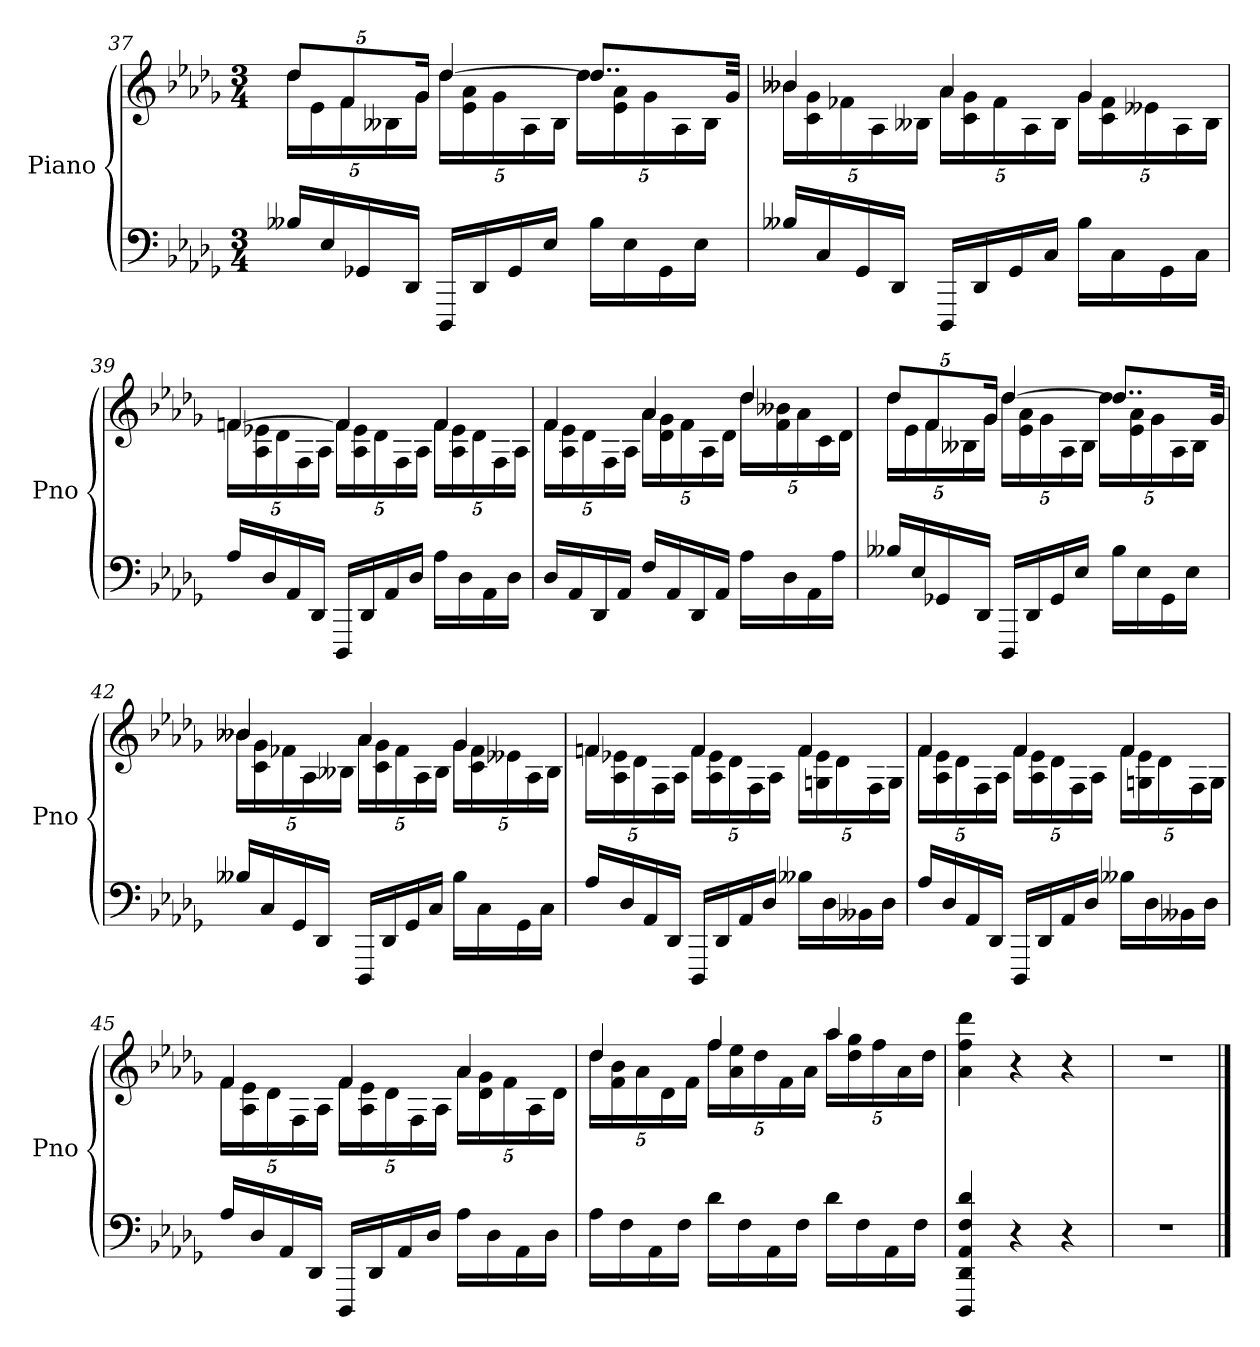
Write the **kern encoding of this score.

**kern	**kern
*part1	*part1
*staff2	*staff1
*I"Piano	*
*I'Pno	*
*clefF4	*clefG2
*k[b-e-a-d-g-]	*k[b-e-a-d-g-]
*M3/4	*M3/4
=37	=37
*	*^
16B--XLL	10dd-L	20dd-LL
.	.	20e-
16E-	.	.
.	10f	20f
16GG-X	.	.
.	.	20B--X
16DD-JJ	.	.
.	20g-Jk	20g-JJ
16DDD-LL	[4dd-	20dd-LL
.	.	20e- 20a-
16DD-	.	.
.	.	20g-
16GG-	.	.
.	.	20A-
16E-JJ	.	.
.	.	20B--JJ
16B--LL	8..dd-L]	20dd-LL
.	.	20e- 20a-
16E-	.	.
.	.	20g-
16GG-	.	.
.	.	20A-
16E-JJ	.	.
.	.	20B--JJ
.	32g-Jkk	.
=38	=38	=38
16B--XLL	4b--X	20b--XLL
.	.	20c 20g-
16C	.	.
.	.	20f-X
16GG-	.	.
.	.	20A-
16DD-JJ	.	.
.	.	20B--XJJ
16DDD-LL	4a-	20a-LL
.	.	20c 20g-
16DD-	.	.
.	.	20f-
16GG-	.	.
.	.	20A-
16CJJ	.	.
.	.	20B--JJ
16B--LL	4g-	20g-LL
.	.	20c 20f-
16C	.	.
.	.	20e--X
16GG-	.	.
.	.	20A-
16CJJ	.	.
.	.	20B--JJ
=39	=39	=39
16A-LL	[4f	20fnLL
.	.	20A- 20e-X
16D-	.	.
.	.	20d-
16AA-	.	.
.	.	20F
16DD-JJ	.	.
.	.	20A-JJ
16DDD-LL	4f]	20fLL
.	.	20A- 20e-
16DD-	.	.
.	.	20d-
16AA-	.	.
.	.	20F
16D-JJ	.	.
.	.	20A-JJ
16A-LL	4f	20fLL
.	.	20A- 20e-
16D-	.	.
.	.	20d-
16AA-	.	.
.	.	20F
16D-JJ	.	.
.	.	20A-JJ
=40	=40	=40
16D-LL	4f	20fLL
.	.	20A- 20e-
16AA-	.	.
.	.	20d-
16DD-	.	.
.	.	20F
16AA-JJ	.	.
.	.	20A-JJ
16FLL	4a-	20a-LL
.	.	20d- 20g-
16AA-	.	.
.	.	20f
16DD-	.	.
.	.	20A-
16AA-JJ	.	.
.	.	20d-JJ
16A-LL	4dd-	20dd-LL
.	.	20f 20b--X
16D-	.	.
.	.	20a-
16AA-	.	.
.	.	20c
16A-JJ	.	.
.	.	20d-JJ
=41	=41	=41
16B--XLL	10dd-L	20dd-LL
.	.	20e-
16E-	.	.
.	10f	20f
16GG-X	.	.
.	.	20B--X
16DD-JJ	.	.
.	20g-Jk	20g-JJ
16DDD-LL	[4dd-	20dd-LL
.	.	20e- 20a-
16DD-	.	.
.	.	20g-
16GG-	.	.
.	.	20A-
16E-JJ	.	.
.	.	20B--JJ
16B--LL	8..dd-L]	20dd-LL
.	.	20e- 20a-
16E-	.	.
.	.	20g-
16GG-	.	.
.	.	20A-
16E-JJ	.	.
.	.	20B--JJ
.	32g-Jkk	.
=42	=42	=42
16B--XLL	4b--X	20b--XLL
.	.	20c 20g-
16C	.	.
.	.	20f-X
16GG-	.	.
.	.	20A-
16DD-JJ	.	.
.	.	20B--XJJ
16DDD-LL	4a-	20a-LL
.	.	20c 20g-
16DD-	.	.
.	.	20f-
16GG-	.	.
.	.	20A-
16CJJ	.	.
.	.	20B--JJ
16B--LL	4g-	20g-LL
.	.	20c 20f-
16C	.	.
.	.	20e--X
16GG-	.	.
.	.	20A-
16CJJ	.	.
.	.	20B--JJ
=43	=43	=43
16A-LL	4f	20fnLL
.	.	20A- 20e-X
16D-	.	.
.	.	20d-
16AA-	.	.
.	.	20F
16DD-JJ	.	.
.	.	20A-JJ
16DDD-LL	4f	20fLL
.	.	20A- 20e-
16DD-	.	.
.	.	20d-
16AA-	.	.
.	.	20F
16D-JJ	.	.
.	.	20A-JJ
16B--XLL	4f	20fLL
.	.	20Gn 20e-
16D-	.	.
.	.	20d-
16BB--X	.	.
.	.	20F
16D-JJ	.	.
.	.	20GJJ
=44	=44	=44
16A-LL	4f	20fLL
.	.	20A- 20e-
16D-	.	.
.	.	20d-
16AA-	.	.
.	.	20F
16DD-JJ	.	.
.	.	20A-JJ
16DDD-LL	4f	20fLL
.	.	20A- 20e-
16DD-	.	.
.	.	20d-
16AA-	.	.
.	.	20F
16D-JJ	.	.
.	.	20A-JJ
16B--XLL	4f	20fLL
.	.	20Gn 20e-
16D-	.	.
.	.	20d-
16BB--X	.	.
.	.	20F
16D-JJ	.	.
.	.	20GJJ
=45	=45	=45
16A-LL	4f	20fLL
.	.	20A- 20e-
16D-	.	.
.	.	20d-
16AA-	.	.
.	.	20F
16DD-JJ	.	.
.	.	20A-JJ
16DDD-LL	4f	20fLL
.	.	20A- 20e-
16DD-	.	.
.	.	20d-
16AA-	.	.
.	.	20F
16D-JJ	.	.
.	.	20A-JJ
16A-LL	4a-	20a-LL
.	.	20d- 20g-
16D-	.	.
.	.	20f
16AA-	.	.
.	.	20A-
16D-JJ	.	.
.	.	20d-JJ
=46	=46	=46
16A-LL	4dd-	20dd-LL
.	.	20f 20b-
16F	.	.
.	.	20a-
16AA-	.	.
.	.	20d-
16FJJ	.	.
.	.	20fJJ
16d-LL	4ff	20ffLL
.	.	20a- 20ee-
16F	.	.
.	.	20dd-
16AA-	.	.
.	.	20f
16FJJ	.	.
.	.	20a-JJ
16d-LL	4aa-	20aa-LL
.	.	20dd- 20gg-
16F	.	.
.	.	20ff
16AA-	.	.
.	.	20a-
16FJJ	.	.
.	.	20dd-JJ
*	*v	*v
=47	=47
4DDD- 4DD- 4AA- 4F 4d-	4a- 4ff 4ddd-
4r	4r
4r	4r
=48	=48
2.r	2.r
==	==
*-	*-
